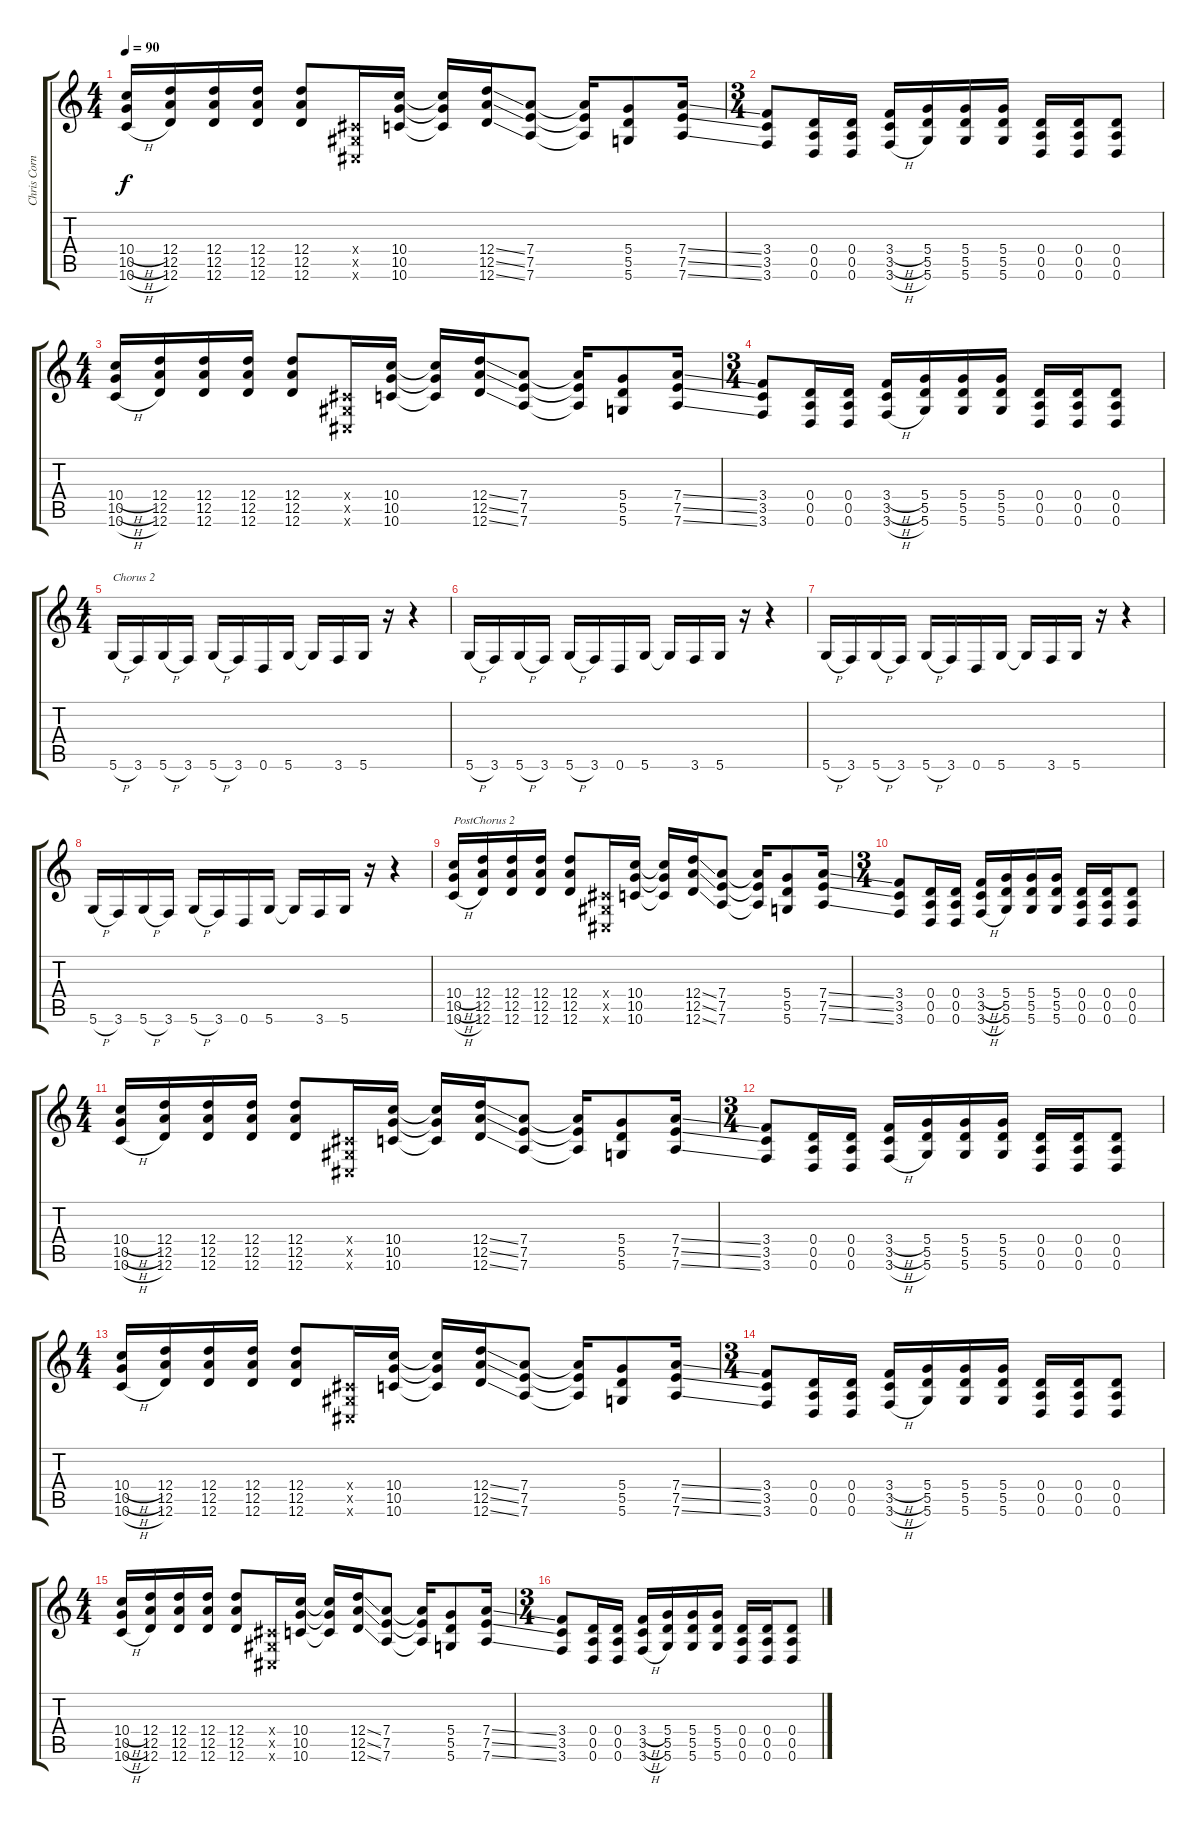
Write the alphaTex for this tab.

\track ("Chris Cornell" "Chris Corn") {instrument acousticguitarsteel}
\staff {score tabs}
\tuning (E4 B3 G3 D3 A2 D2) {hide}
\ts (4 4)
\tempo 90
\clef g2
\ks c
(10.4{h} 10.5{h} 10.6{h}).16{dy f} (12.4 12.5 12.6).16 (12.4 12.5 12.6).16 (12.4 12.5 12.6).16 (12.4 12.5 12.6).8 (-1.4{x} -1.5{x} -1.6{x}).16 (10.4 10.5 10.6).16 (10.4{t} 10.5{t} 10.6{t}).16 (12.4{ss} 12.5{ss} 12.6{ss}).16 (7.4 7.5 7.6).8 (7.4{t} 7.5{t} 7.6{t}).16 (5.4 5.5 5.6).8 (7.4{ss} 7.5{ss} 7.6{ss}).16 |
\ts (3 4)
(3.4 3.5 3.6).8 (0.4 0.5 0.6).16 (0.4 0.5 0.6).16 (3.4{h} 3.5{h} 3.6{h}).16 (5.4 5.5 5.6).16 (5.4 5.5 5.6).16 (5.4 5.5 5.6).16 (0.4 0.5 0.6).16 (0.4 0.5 0.6).16 (0.4 0.5 0.6).8 |
\ts (4 4)
(10.4{h} 10.5{h} 10.6{h}).16 (12.4 12.5 12.6).16 (12.4 12.5 12.6).16 (12.4 12.5 12.6).16 (12.4 12.5 12.6).8 (-1.4{x} -1.5{x} -1.6{x}).16 (10.4 10.5 10.6).16 (10.4{t} 10.5{t} 10.6{t}).16 (12.4{ss} 12.5{ss} 12.6{ss}).16 (7.4 7.5 7.6).8 (7.4{t} 7.5{t} 7.6{t}).16 (5.4 5.5 5.6).8 (7.4{ss} 7.5{ss} 7.6{ss}).16 |
\ts (3 4)
(3.4 3.5 3.6).8 (0.4 0.5 0.6).16 (0.4 0.5 0.6).16 (3.4{h} 3.5{h} 3.6{h}).16 (5.4 5.5 5.6).16 (5.4 5.5 5.6).16 (5.4 5.5 5.6).16 (0.4 0.5 0.6).16 (0.4 0.5 0.6).16 (0.4 0.5 0.6).8 |
\ts (4 4)
5.6{h}.16{txt "Chorus 2"} 3.6.16 5.6{h}.16 3.6.16 5.6{h}.16 3.6.16 0.6.16 5.6.16 5.6{t}.16 3.6.16 5.6.16 r.16 r.4 |
5.6{h}.16 3.6.16 5.6{h}.16 3.6.16 5.6{h}.16 3.6.16 0.6.16 5.6.16 5.6{t}.16 3.6.16 5.6.16 r.16 r.4 |
5.6{h}.16 3.6.16 5.6{h}.16 3.6.16 5.6{h}.16 3.6.16 0.6.16 5.6.16 5.6{t}.16 3.6.16 5.6.16 r.16 r.4 |
5.6{h}.16 3.6.16 5.6{h}.16 3.6.16 5.6{h}.16 3.6.16 0.6.16 5.6.16 5.6{t}.16 3.6.16 5.6.16 r.16 r.4 |
(10.4{h} 10.5{h} 10.6{h}).16{txt "PostChorus 2"} (12.4 12.5 12.6).16 (12.4 12.5 12.6).16 (12.4 12.5 12.6).16 (12.4 12.5 12.6).8 (-1.4{x} -1.5{x} -1.6{x}).16 (10.4 10.5 10.6).16 (10.4{t} 10.5{t} 10.6{t}).16 (12.4{ss} 12.5{ss} 12.6{ss}).16 (7.4 7.5 7.6).8 (7.4{t} 7.5{t} 7.6{t}).16 (5.4 5.5 5.6).8 (7.4{ss} 7.5{ss} 7.6{ss}).16 |
\ts (3 4)
(3.4 3.5 3.6).8 (0.4 0.5 0.6).16 (0.4 0.5 0.6).16 (3.4{h} 3.5{h} 3.6{h}).16 (5.4 5.5 5.6).16 (5.4 5.5 5.6).16 (5.4 5.5 5.6).16 (0.4 0.5 0.6).16 (0.4 0.5 0.6).16 (0.4 0.5 0.6).8 |
\ts (4 4)
(10.4{h} 10.5{h} 10.6{h}).16 (12.4 12.5 12.6).16 (12.4 12.5 12.6).16 (12.4 12.5 12.6).16 (12.4 12.5 12.6).8 (-1.4{x} -1.5{x} -1.6{x}).16 (10.4 10.5 10.6).16 (10.4{t} 10.5{t} 10.6{t}).16 (12.4{ss} 12.5{ss} 12.6{ss}).16 (7.4 7.5 7.6).8 (7.4{t} 7.5{t} 7.6{t}).16 (5.4 5.5 5.6).8 (7.4{ss} 7.5{ss} 7.6{ss}).16 |
\ts (3 4)
(3.4 3.5 3.6).8 (0.4 0.5 0.6).16 (0.4 0.5 0.6).16 (3.4{h} 3.5{h} 3.6{h}).16 (5.4 5.5 5.6).16 (5.4 5.5 5.6).16 (5.4 5.5 5.6).16 (0.4 0.5 0.6).16 (0.4 0.5 0.6).16 (0.4 0.5 0.6).8 |
\ts (4 4)
(10.4{h} 10.5{h} 10.6{h}).16 (12.4 12.5 12.6).16 (12.4 12.5 12.6).16 (12.4 12.5 12.6).16 (12.4 12.5 12.6).8 (-1.4{x} -1.5{x} -1.6{x}).16 (10.4 10.5 10.6).16 (10.4{t} 10.5{t} 10.6{t}).16 (12.4{ss} 12.5{ss} 12.6{ss}).16 (7.4 7.5 7.6).8 (7.4{t} 7.5{t} 7.6{t}).16 (5.4 5.5 5.6).8 (7.4{ss} 7.5{ss} 7.6{ss}).16 |
\ts (3 4)
(3.4 3.5 3.6).8 (0.4 0.5 0.6).16 (0.4 0.5 0.6).16 (3.4{h} 3.5{h} 3.6{h}).16 (5.4 5.5 5.6).16 (5.4 5.5 5.6).16 (5.4 5.5 5.6).16 (0.4 0.5 0.6).16 (0.4 0.5 0.6).16 (0.4 0.5 0.6).8 |
\ts (4 4)
(10.4{h} 10.5{h} 10.6{h}).16 (12.4 12.5 12.6).16 (12.4 12.5 12.6).16 (12.4 12.5 12.6).16 (12.4 12.5 12.6).8 (-1.4{x} -1.5{x} -1.6{x}).16 (10.4 10.5 10.6).16 (10.4{t} 10.5{t} 10.6{t}).16 (12.4{ss} 12.5{ss} 12.6{ss}).16 (7.4 7.5 7.6).8 (7.4{t} 7.5{t} 7.6{t}).16 (5.4 5.5 5.6).8 (7.4{ss} 7.5{ss} 7.6{ss}).16 |
\ts (3 4)
(3.4 3.5 3.6).8 (0.4 0.5 0.6).16 (0.4 0.5 0.6).16 (3.4{h} 3.5{h} 3.6{h}).16 (5.4 5.5 5.6).16 (5.4 5.5 5.6).16 (5.4 5.5 5.6).16 (0.4 0.5 0.6).16 (0.4 0.5 0.6).16 (0.4 0.5 0.6).8
